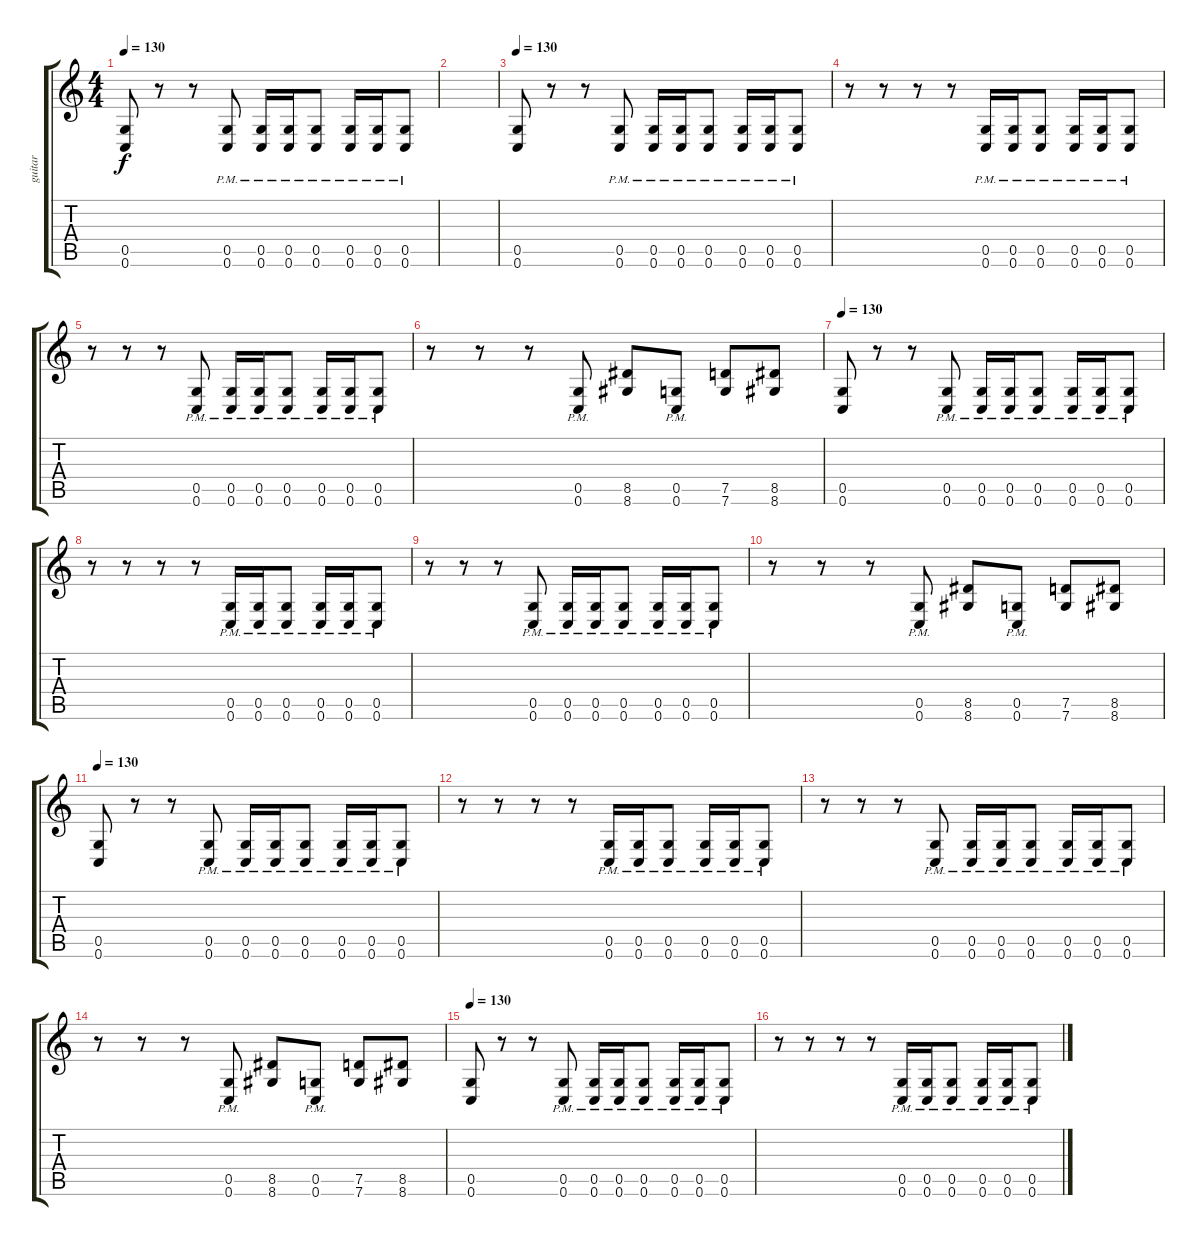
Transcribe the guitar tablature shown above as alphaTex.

\track ("guitar" "guitar") {instrument distortionguitar}
\staff {score tabs}
\tuning (D4 A3 F3 C3 G2 C2) {hide}
\ts (4 4)
\tempo 130
\clef g2
\ks c
(0.5 0.6).8{dy f} r.8 r.8 (0.5{pm} 0.6{pm}).8 (0.5{pm} 0.6{pm}).16 (0.5{pm} 0.6{pm}).16 (0.5{pm} 0.6{pm}).8 (0.5{pm} 0.6{pm}).16 (0.5{pm} 0.6{pm}).16 (0.5{pm} 0.6{pm}).8 |
|
\tempo 130
(0.5 0.6).8 r.8 r.8 (0.5{pm} 0.6{pm}).8 (0.5{pm} 0.6{pm}).16 (0.5{pm} 0.6{pm}).16 (0.5{pm} 0.6{pm}).8 (0.5{pm} 0.6{pm}).16 (0.5{pm} 0.6{pm}).16 (0.5{pm} 0.6{pm}).8 |
r.8 r.8 r.8 r.8 (0.5{pm} 0.6{pm}).16 (0.5{pm} 0.6{pm}).16 (0.5{pm} 0.6{pm}).8 (0.5{pm} 0.6{pm}).16 (0.5{pm} 0.6{pm}).16 (0.5{pm} 0.6{pm}).8 |
r.8 r.8 r.8 (0.5{pm} 0.6{pm}).8 (0.5{pm} 0.6{pm}).16 (0.5{pm} 0.6{pm}).16 (0.5{pm} 0.6{pm}).8 (0.5{pm} 0.6{pm}).16 (0.5{pm} 0.6{pm}).16 (0.5{pm} 0.6{pm}).8 |
r.8 r.8 r.8 (0.5{pm} 0.6{pm}).8 (8.5 8.6).8 (0.5{pm} 0.6{pm}).8 (7.5 7.6).8 (8.5 8.6).8 |
\tempo 130
(0.5 0.6).8 r.8 r.8 (0.5{pm} 0.6{pm}).8 (0.5{pm} 0.6{pm}).16 (0.5{pm} 0.6{pm}).16 (0.5{pm} 0.6{pm}).8 (0.5{pm} 0.6{pm}).16 (0.5{pm} 0.6{pm}).16 (0.5{pm} 0.6{pm}).8 |
r.8 r.8 r.8 r.8 (0.5{pm} 0.6{pm}).16 (0.5{pm} 0.6{pm}).16 (0.5{pm} 0.6{pm}).8 (0.5{pm} 0.6{pm}).16 (0.5{pm} 0.6{pm}).16 (0.5{pm} 0.6{pm}).8 |
r.8 r.8 r.8 (0.5{pm} 0.6{pm}).8 (0.5{pm} 0.6{pm}).16 (0.5{pm} 0.6{pm}).16 (0.5{pm} 0.6{pm}).8 (0.5{pm} 0.6{pm}).16 (0.5{pm} 0.6{pm}).16 (0.5{pm} 0.6{pm}).8 |
r.8 r.8 r.8 (0.5{pm} 0.6{pm}).8 (8.5 8.6).8 (0.5{pm} 0.6{pm}).8 (7.5 7.6).8 (8.5 8.6).8 |
\tempo 130
(0.5 0.6).8 r.8 r.8 (0.5{pm} 0.6{pm}).8 (0.5{pm} 0.6{pm}).16 (0.5{pm} 0.6{pm}).16 (0.5{pm} 0.6{pm}).8 (0.5{pm} 0.6{pm}).16 (0.5{pm} 0.6{pm}).16 (0.5{pm} 0.6{pm}).8 |
r.8 r.8 r.8 r.8 (0.5{pm} 0.6{pm}).16 (0.5{pm} 0.6{pm}).16 (0.5{pm} 0.6{pm}).8 (0.5{pm} 0.6{pm}).16 (0.5{pm} 0.6{pm}).16 (0.5{pm} 0.6{pm}).8 |
r.8 r.8 r.8 (0.5{pm} 0.6{pm}).8 (0.5{pm} 0.6{pm}).16 (0.5{pm} 0.6{pm}).16 (0.5{pm} 0.6{pm}).8 (0.5{pm} 0.6{pm}).16 (0.5{pm} 0.6{pm}).16 (0.5{pm} 0.6{pm}).8 |
r.8 r.8 r.8 (0.5{pm} 0.6{pm}).8 (8.5 8.6).8 (0.5{pm} 0.6{pm}).8 (7.5 7.6).8 (8.5 8.6).8 |
\tempo 130
(0.5 0.6).8 r.8 r.8 (0.5{pm} 0.6{pm}).8 (0.5{pm} 0.6{pm}).16 (0.5{pm} 0.6{pm}).16 (0.5{pm} 0.6{pm}).8 (0.5{pm} 0.6{pm}).16 (0.5{pm} 0.6{pm}).16 (0.5{pm} 0.6{pm}).8 |
r.8 r.8 r.8 r.8 (0.5{pm} 0.6{pm}).16 (0.5{pm} 0.6{pm}).16 (0.5{pm} 0.6{pm}).8 (0.5{pm} 0.6{pm}).16 (0.5{pm} 0.6{pm}).16 (0.5{pm} 0.6{pm}).8
